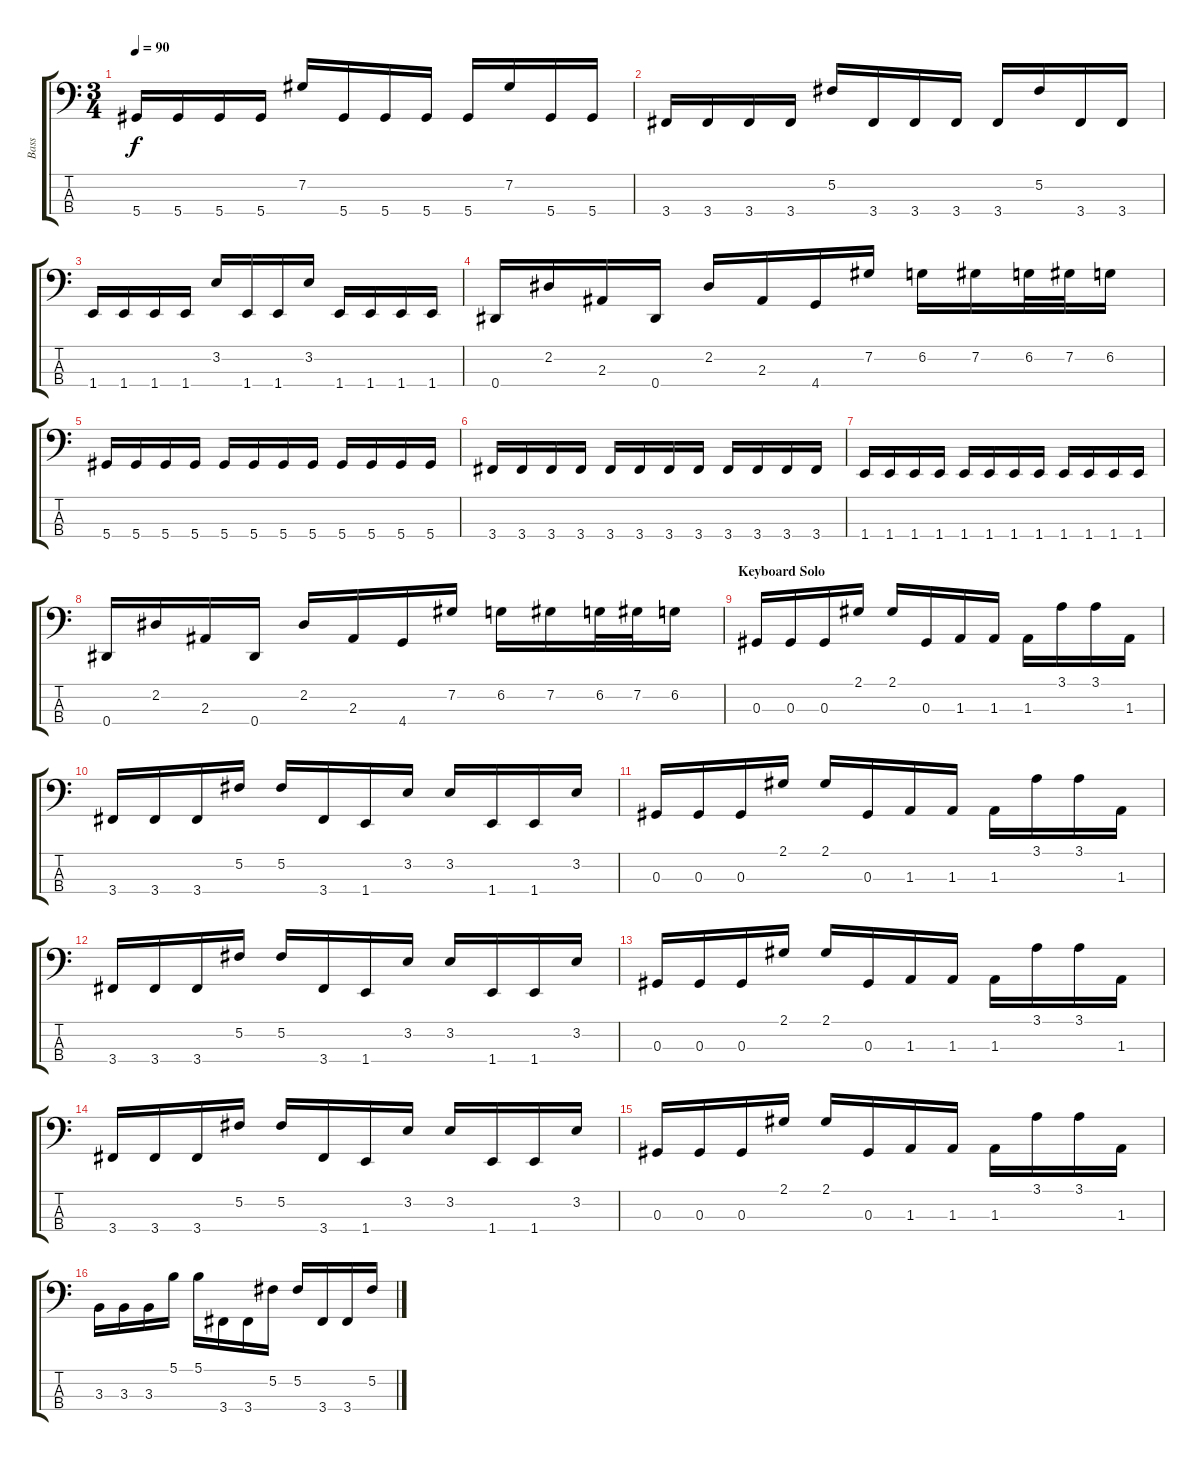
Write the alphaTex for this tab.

\track ("Bass" "Bass") {instrument electricbasspick}
\staff {score tabs}
\tuning (Gb2 Db2 Ab1 Eb1) {hide}
\ts (3 4)
\tempo 90
\clef f4
\ks c
5.4.16{dy f} 5.4.16 5.4.16 5.4.16 7.2.16 5.4.16 5.4.16 5.4.16 5.4.16 7.2.16 5.4.16 5.4.16 |
3.4.16 3.4.16 3.4.16 3.4.16 5.2.16 3.4.16 3.4.16 3.4.16 3.4.16 5.2.16 3.4.16 3.4.16 |
1.4.16 1.4.16 1.4.16 1.4.16 3.2.16 1.4.16 1.4.16 3.2.16 1.4.16 1.4.16 1.4.16 1.4.16 |
0.4.16 2.2.16 2.3.16 0.4.16 2.2.16 2.3.16 4.4.16 7.2.16 6.2.16 7.2.16 6.2.32 7.2.32 6.2.16 |
5.4.16 5.4.16 5.4.16 5.4.16 5.4.16 5.4.16 5.4.16 5.4.16 5.4.16 5.4.16 5.4.16 5.4.16 |
3.4.16 3.4.16 3.4.16 3.4.16 3.4.16 3.4.16 3.4.16 3.4.16 3.4.16 3.4.16 3.4.16 3.4.16 |
1.4.16 1.4.16 1.4.16 1.4.16 1.4.16 1.4.16 1.4.16 1.4.16 1.4.16 1.4.16 1.4.16 1.4.16 |
0.4.16 2.2.16 2.3.16 0.4.16 2.2.16 2.3.16 4.4.16 7.2.16 6.2.16 7.2.16 6.2.32 7.2.32 6.2.16 |
\section ("" "Keyboard Solo")
0.3.16 0.3.16 0.3.16 2.1.16 2.1.16 0.3.16 1.3.16 1.3.16 1.3.16 3.1.16 3.1.16 1.3.16 |
3.4.16 3.4.16 3.4.16 5.2.16 5.2.16 3.4.16 1.4.16 3.2.16 3.2.16 1.4.16 1.4.16 3.2.16 |
0.3.16 0.3.16 0.3.16 2.1.16 2.1.16 0.3.16 1.3.16 1.3.16 1.3.16 3.1.16 3.1.16 1.3.16 |
3.4.16 3.4.16 3.4.16 5.2.16 5.2.16 3.4.16 1.4.16 3.2.16 3.2.16 1.4.16 1.4.16 3.2.16 |
0.3.16 0.3.16 0.3.16 2.1.16 2.1.16 0.3.16 1.3.16 1.3.16 1.3.16 3.1.16 3.1.16 1.3.16 |
3.4.16 3.4.16 3.4.16 5.2.16 5.2.16 3.4.16 1.4.16 3.2.16 3.2.16 1.4.16 1.4.16 3.2.16 |
0.3.16 0.3.16 0.3.16 2.1.16 2.1.16 0.3.16 1.3.16 1.3.16 1.3.16 3.1.16 3.1.16 1.3.16 |
3.3.16 3.3.16 3.3.16 5.1.16 5.1.16 3.4.16 3.4.16 5.2.16 5.2.16 3.4.16 3.4.16 5.2.16
